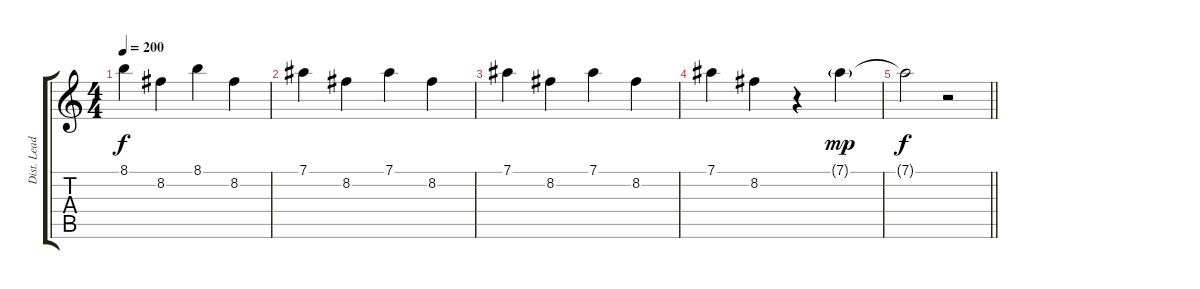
\track ("Dist. Lead Guitar" "Dist. Lead") {instrument distortionguitar}
\staff {score tabs}
\tuning (Eb4 Bb3 Gb3 Db3 Ab2 Db2) {hide}
\ts (4 4)
\tempo 200
\clef g2
\ks c
8.1.4{dy f} 8.2.4 8.1.4 8.2.4 |
7.1.4 8.2.4 7.1.4 8.2.4 |
7.1.4 8.2.4 7.1.4 8.2.4 |
7.1.4 8.2.4 r.4 7.1{g}.4{dy mp} |
\barLineRight lightlight
7.1{t}.2{dy f} r.2
